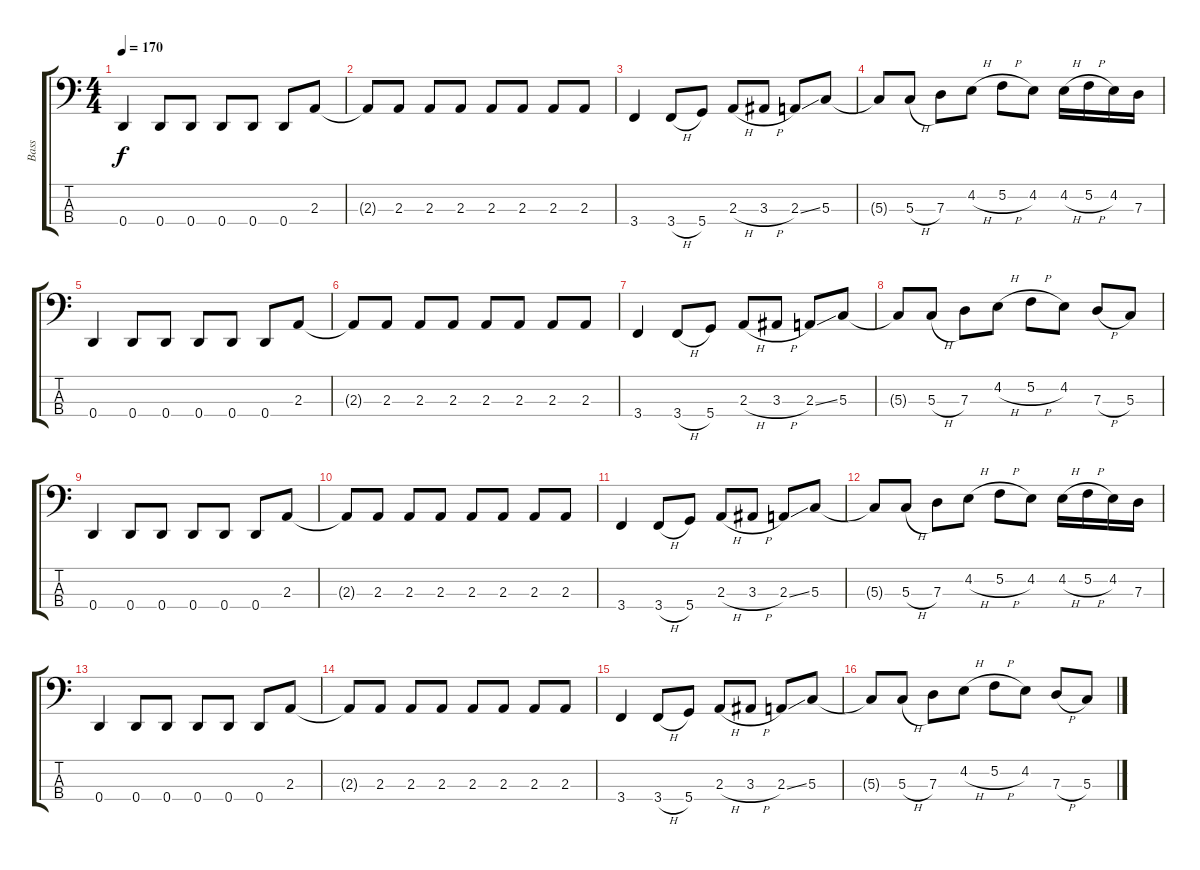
\track ("Bass" "Bass") {instrument electricbasspick}
\staff {score tabs}
\tuning (F2 C2 G1 D1) {hide}
\ts (4 4)
\tempo 170
\clef f4
\ks c
0.4.4{dy f} 0.4.8 0.4.8 0.4.8 0.4.8 0.4.8 2.3.8 |
2.3{t}.8 2.3.8 2.3.8 2.3.8 2.3.8 2.3.8 2.3.8 2.3.8 |
3.4.4 3.4{h}.8 5.4.8 2.3{h}.8 3.3{h}.8 2.3{ss}.8 5.3.8 |
5.3{t}.8 5.3{h}.8 7.3.8 4.2{h}.8 5.2{h}.8 4.2.8 4.2{h}.16 5.2{h}.16 4.2.16 7.3.16 |
0.4.4 0.4.8 0.4.8 0.4.8 0.4.8 0.4.8 2.3.8 |
2.3{t}.8 2.3.8{volume 0} 2.3.8 2.3.8 2.3.8 2.3.8 2.3.8 2.3.8 |
3.4.4 3.4{h}.8 5.4.8 2.3{h}.8 3.3{h}.8 2.3{ss}.8 5.3.8 |
5.3{t}.8 5.3{h}.8 7.3.8 4.2{h}.8 5.2{h}.8 4.2.8 7.3{h}.8 5.3.8 |
0.4.4 0.4.8 0.4.8 0.4.8 0.4.8 0.4.8 2.3.8 |
2.3{t}.8 2.3.8 2.3.8 2.3.8 2.3.8 2.3.8 2.3.8 2.3.8 |
3.4.4 3.4{h}.8 5.4.8 2.3{h}.8 3.3{h}.8 2.3{ss}.8 5.3.8 |
5.3{t}.8 5.3{h}.8 7.3.8 4.2{h}.8 5.2{h}.8 4.2.8 4.2{h}.16 5.2{h}.16 4.2.16 7.3.16 |
0.4.4 0.4.8 0.4.8 0.4.8 0.4.8 0.4.8 2.3.8 |
2.3{t}.8 2.3.8 2.3.8 2.3.8 2.3.8 2.3.8 2.3.8 2.3.8 |
3.4.4 3.4{h}.8 5.4.8 2.3{h}.8 3.3{h}.8 2.3{ss}.8 5.3.8 |
5.3{t}.8 5.3{h}.8 7.3.8 4.2{h}.8 5.2{h}.8 4.2.8 7.3{h}.8 5.3.8
